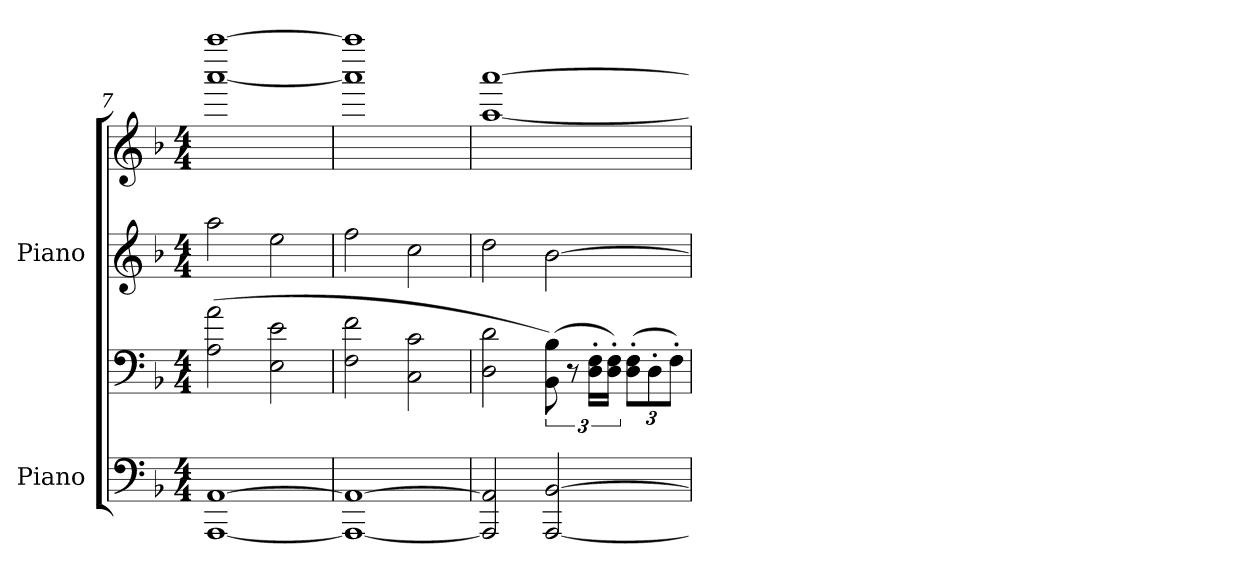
**kern	**kern	**kern	**kern
*part2	*part2	*part1	*part1
*staff4	*staff3	*staff2	*staff1
*I"Piano	*	*I"Piano	*
*I'Pno.	*	*I'Pno.	*
*clefF4	*clefF4	*clefG2	*clefG2
*k[b-]	*k[b-]	*k[b-]	*k[b-]
*M4/4	*M4/4	*M4/4	*M4/4
=7	=7	=7	=7
[1AAA [1AA	(>2A\ 2a\	2aa\	[1aaa [1aaaa
.	2E\ 2e\	2ee\	.
=8	=8	=8	=8
1AAA_ 1AA_	2F\ 2f\	2ff\	1aaa] 1aaaa]
.	2C\ 2c\	2cc\	.
=9	=9	=9	=9
2AAA/] 2AA/]	2D\ 2d\	2dd\	[1aa [1aaa
*	*	*	*MM100
[2AAA/ [2BB-/	(>12BB-\ 12B-\)	[2b-\	.
.	12r	.	.
.	24D\' 24F\'LL	.	.
.	24D\' 24F\'JJ)	.	.
*	*Xbrackettup	*	*
.	(>12D\' 12F\'L	.	.
.	12D'\	.	.
.	12F'\J)	.	.
=	=	=	=
*-	*-	*-	*-
